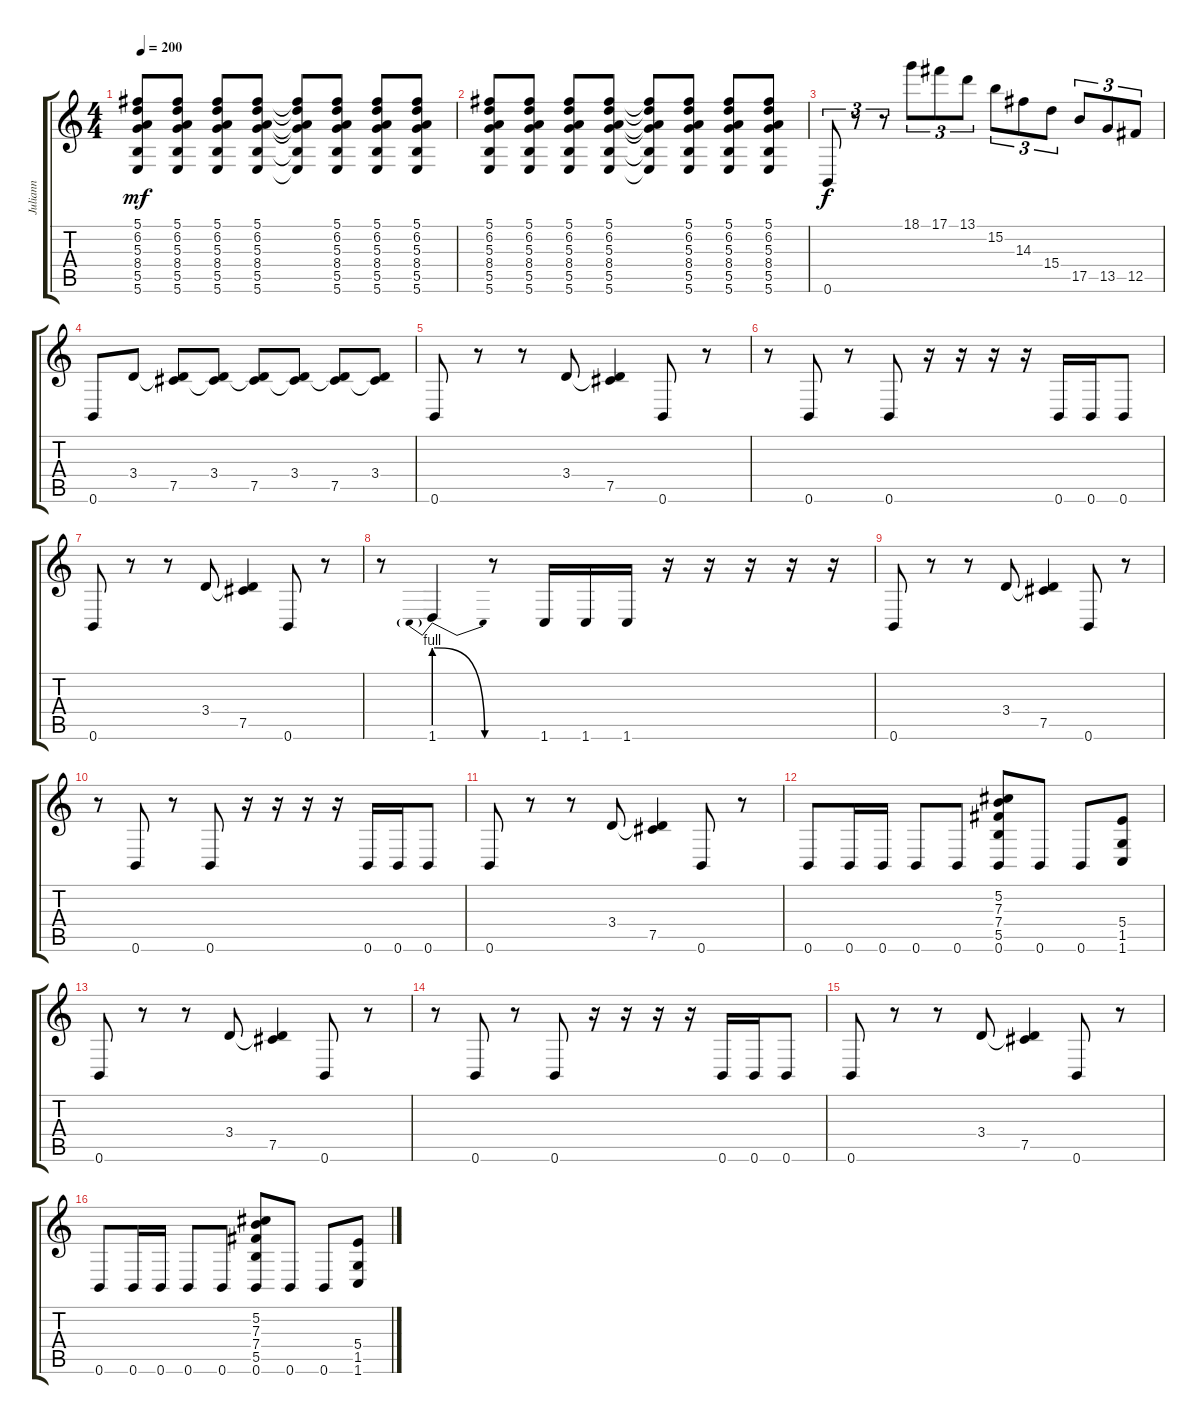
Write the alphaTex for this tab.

\track ("Juliann" "Juliann") {instrument overdrivenguitar}
\staff {score tabs}
\tuning (Db4 Ab3 E3 B2 Gb2 B1) {hide}
\ts (4 4)
\tempo 200
\clef g2
\ks c
(5.1 6.2 5.3 8.4 5.5 5.6).8{dy mf} (5.1 6.2 5.3 8.4 5.5 5.6).8 (5.1 6.2 5.3 8.4 5.5 5.6).8 (5.1 6.2 5.3 8.4 5.5 5.6).8 (5.1{t} 6.2{t} 5.3{t} 8.4{t} 5.5{t} 5.6{t}).8 (5.1 6.2 5.3 8.4 5.5 5.6).8 (5.1 6.2 5.3 8.4 5.5 5.6).8 (5.1 6.2 5.3 8.4 5.5 5.6).8 |
(5.1 6.2 5.3 8.4 5.5 5.6).8 (5.1 6.2 5.3 8.4 5.5 5.6).8 (5.1 6.2 5.3 8.4 5.5 5.6).8 (5.1 6.2 5.3 8.4 5.5 5.6).8 (5.1{t} 6.2{t} 5.3{t} 8.4{t} 5.5{t} 5.6{t}).8 (5.1 6.2 5.3 8.4 5.5 5.6).8 (5.1 6.2 5.3 8.4 5.5 5.6).8 (5.1 6.2 5.3 8.4 5.5 5.6).8 |
0.6.8{tu (3 2) dy f} r.8{tu (3 2)} r.8{tu (3 2)} 18.1.8{tu (3 2)} 17.1.8{tu (3 2)} 13.1.8{tu (3 2)} 15.2.8{tu (3 2)} 14.3.8{tu (3 2)} 15.4.8{tu (3 2)} 17.5.8{tu (3 2)} 13.5.8{tu (3 2)} 12.5.8{tu (3 2)} |
0.6.8 3.4.8 (3.4{t} 7.5).8 (3.4 7.5{t}).8 (3.4{t} 7.5).8 (3.4 7.5{t}).8 (3.4{t} 7.5).8 (3.4 7.5{t}).8 |
0.6.8 r.8 r.8 3.4.8 (3.4{t} 7.5).4 0.6.8 r.8 |
r.8 0.6.8 r.8 0.6.8 r.16 r.16 r.16 r.16 0.6.16 0.6.16 0.6.8 |
0.6.8 r.8 r.8 3.4.8 (3.4{t} 7.5).4 0.6.8 r.8 |
r.8 1.6{be (prebendrelease 0 4 60 0)}.4 r.8 1.6.16 1.6.16 1.6.16 r.16 r.16 r.16 r.16 r.16 |
0.6.8 r.8 r.8 3.4.8 (3.4{t} 7.5).4 0.6.8 r.8 |
r.8 0.6.8 r.8 0.6.8 r.16 r.16 r.16 r.16 0.6.16 0.6.16 0.6.8 |
0.6.8 r.8 r.8 3.4.8 (3.4{t} 7.5).4 0.6.8 r.8 |
0.6.8 0.6.16 0.6.16 0.6.8 0.6.8 (5.2 7.3 7.4 5.5 0.6).8 0.6.8 0.6.8 (5.4 1.5 1.6).8 |
0.6.8 r.8 r.8 3.4.8 (3.4{t} 7.5).4 0.6.8 r.8 |
r.8 0.6.8 r.8 0.6.8 r.16 r.16 r.16 r.16 0.6.16 0.6.16 0.6.8 |
0.6.8 r.8 r.8 3.4.8 (3.4{t} 7.5).4 0.6.8 r.8 |
0.6.8 0.6.16 0.6.16 0.6.8 0.6.8 (5.2 7.3 7.4 5.5 0.6).8 0.6.8 0.6.8 (5.4 1.5 1.6).8
